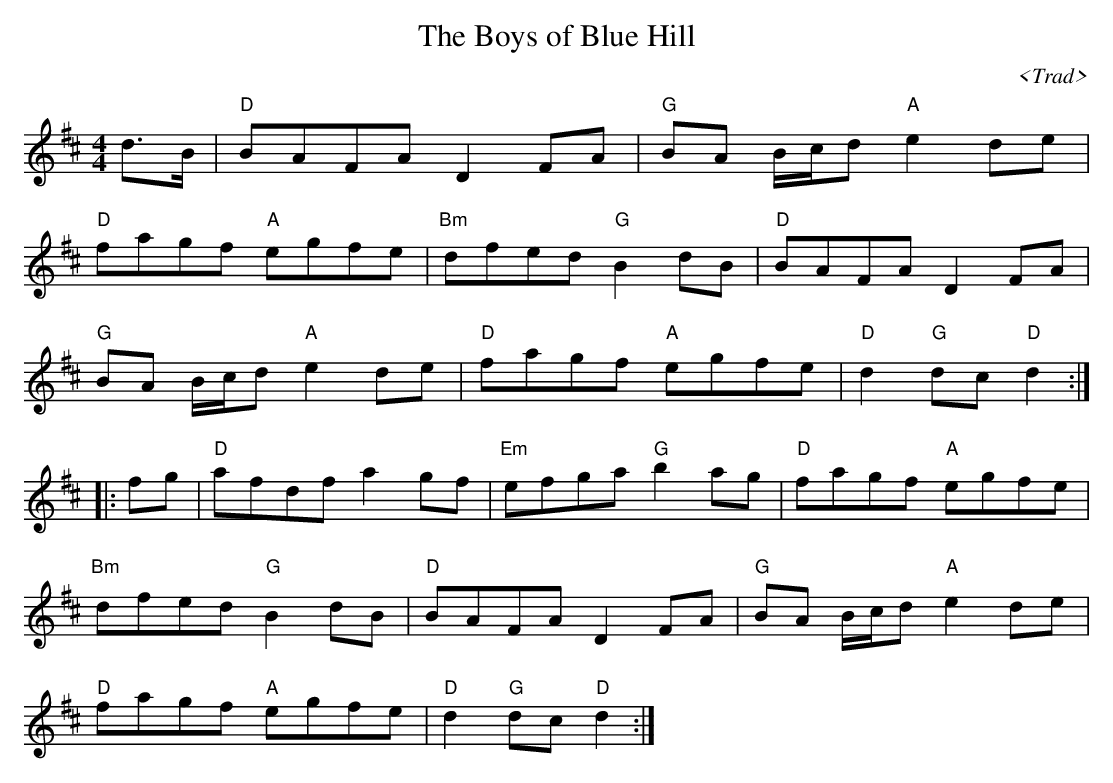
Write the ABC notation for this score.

X:1
T:The Boys of Blue Hill
C:<Trad>
M:4/4
L:1/8
K:D
d3/2B/|"D"BAFA D2FA|"G"BA B/2c/2d"A"e2de|
"D"fagf "A"egfe|"Bm"dfed"G"B2dB|"D"BAFA D2FA|
"G"BA B/2c/2d"A"e2de|"D"fagf "A"egfe|"D"d2"G"dc"D"d2:|
|:fg|"D"afdf a2gf|"Em"efga"G"b2ag|"D"fagf "A"egfe|
"Bm"dfed"G"B2dB|"D"BAFA D2FA|"G"BA B/2c/2d"A"e2de|
"D"fagf "A"egfe|"D"d2"G"dc"D"d2:|
